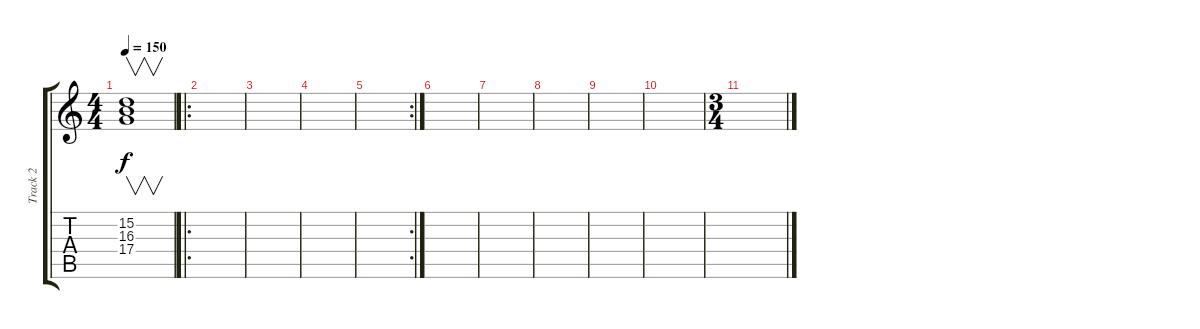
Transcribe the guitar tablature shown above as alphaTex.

\track ("Track 2" "Track 2") {instrument fx7echoes}
\staff {score tabs}
\tuning (E4 B3 G3 D3 A2 E2) {hide}
\ts (4 4)
\tempo 150
\clef g2
\ks c
(15.2{t} 16.3{t} 17.4{t}).1{v dy f} |
\ro
|
|
|
\rc 2
|
|
|
|
|
|
\ts (3 4)
